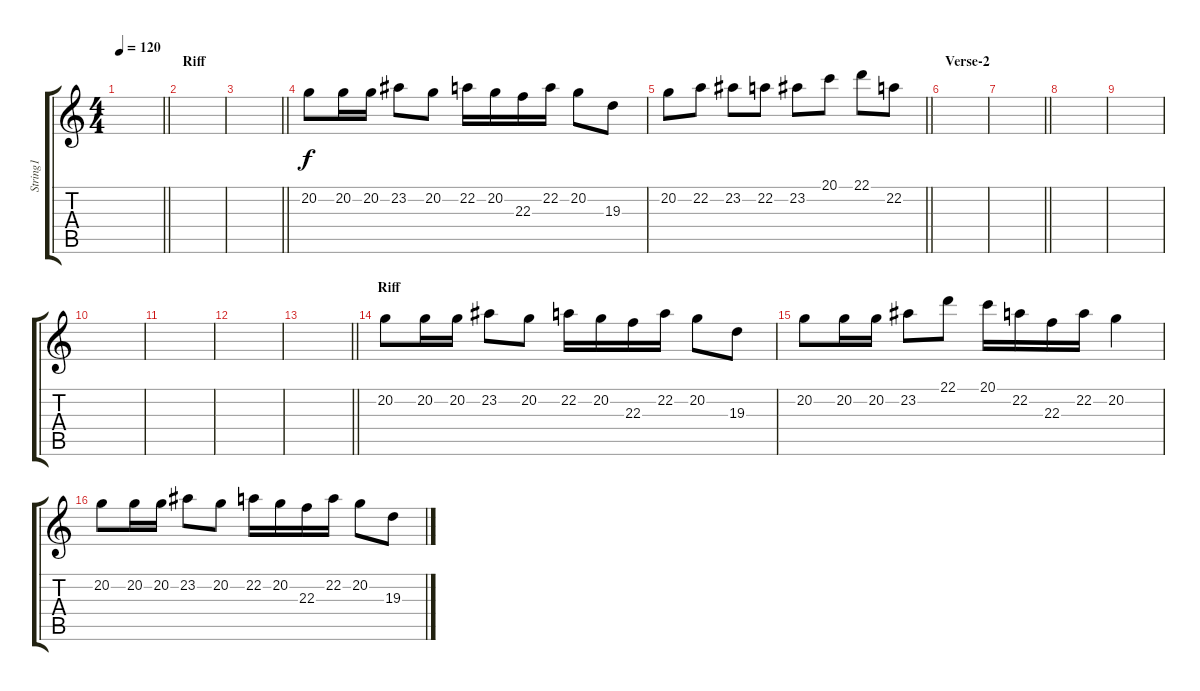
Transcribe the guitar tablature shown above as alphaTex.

\track ("String1" "String1") {instrument stringensemble1}
\staff {score tabs}
\tuning (E4 B3 G3 D3 A2 E2) {hide}
\ts (4 4)
\tempo 120
\clef g2
\barLineRight lightlight
\ks c
|
\section ("" "Riff")
|
\barLineRight lightlight
|
20.2.8 20.2.16 20.2.16 23.2.8 20.2.8 22.2.16 20.2.16 22.3.16 22.2.16 20.2.8 19.3.8 |
\barLineRight lightlight
20.2.8 22.2.8 23.2.8 22.2.8 23.2.8 20.1.8 22.1.8 22.2.8 |
\section ("" "Verse-2")
|
\barLineRight lightlight
|
|
|
|
|
|
\barLineRight lightlight
|
\section ("" "Riff")
20.2.8 20.2.16 20.2.16 23.2.8 20.2.8 22.2.16 20.2.16 22.3.16 22.2.16 20.2.8 19.3.8 |
20.2.8 20.2.16 20.2.16 23.2.8 22.1.8 20.1.16 22.2.16 22.3.16 22.2.16 20.2.4 |
20.2.8 20.2.16 20.2.16 23.2.8 20.2.8 22.2.16 20.2.16 22.3.16 22.2.16 20.2.8 19.3.8
